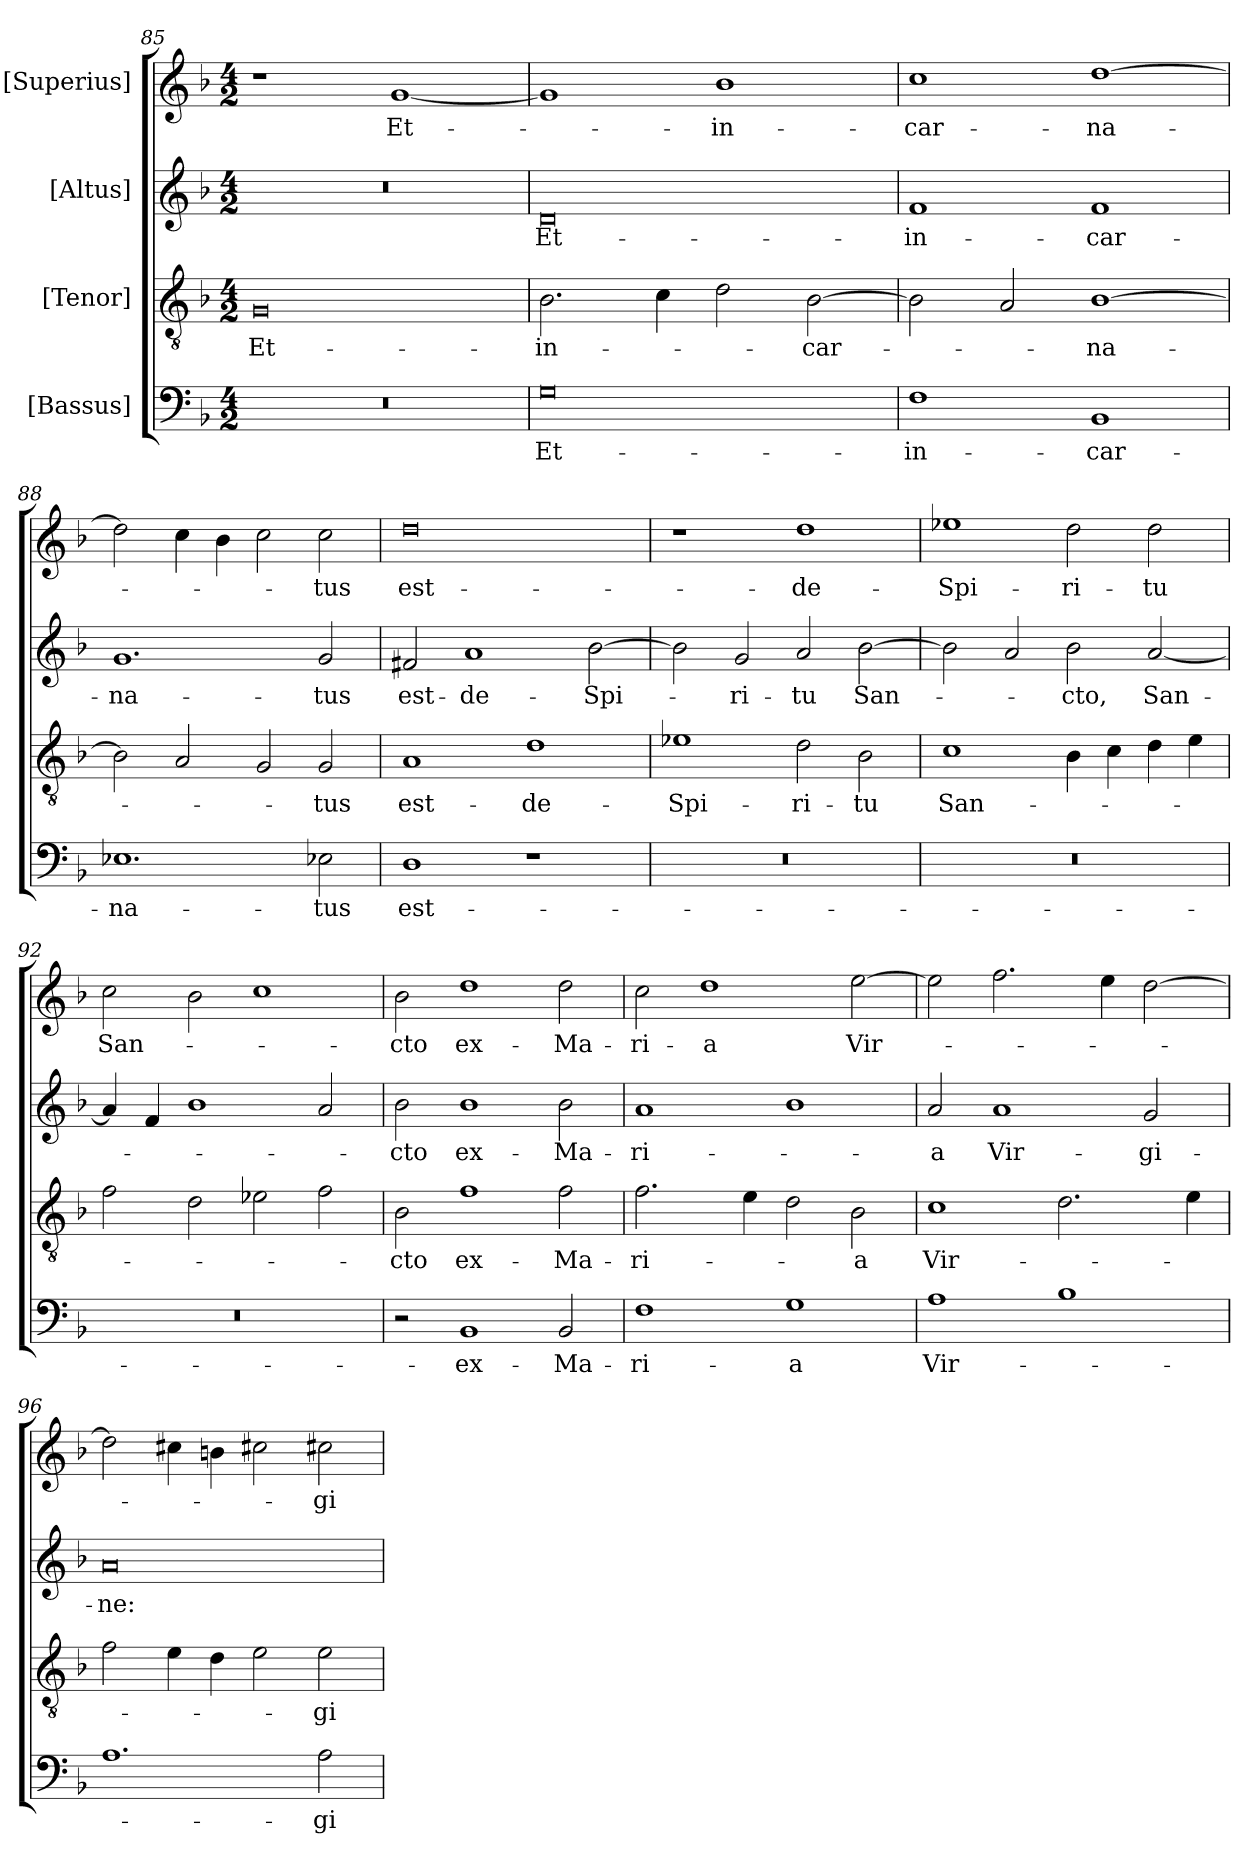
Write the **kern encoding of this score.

**kern	**text	**kern	**text	**kern	**text	**kern	**text
*part4	*part4	*part3	*part3	*part2	*part2	*part1	*part1
*staff4	*staff4	*staff3	*staff3	*staff2	*staff2	*staff1	*staff1
*I"[Bassus]	*	*I"[Tenor]	*	*I"[Altus]	*	*I"[Superius]	*
*clefF4	*	*clefGv2	*	*clefG2	*	*clefG2	*
*k[b-]	*	*k[b-]	*	*k[b-]	*	*k[b-]	*
*M4/2	*	*M4/2	*	*M4/2	*	*M4/2	*
=85	=85	=85	=85	=85	=85	=85	=85
0r	.	0G/	Et-	0r	.	1r	.
.	.	.	.	.	.	[1g/	Et-
=86	=86	=86	=86	=86	=86	=86	=86
0G\	Et-	2.B-\	in-	0d/	Et-	1g/]	.
.	.	4c\	.	.	.	.	.
.	.	2d\	.	.	.	1b-\	in-
.	.	[2B-\	-car-	.	.	.	.
=87	=87	=87	=87	=87	=87	=87	=87
1F\	in-	2B-\]	.	1f/	in-	1cc\	-car-
.	.	2A/	.	.	.	.	.
1BB-/	-car-	[1B-\	-na-	1f/	-car-	[1dd\	-na-
=88	=88	=88	=88	=88	=88	=88	=88
1.E-X\	-na-	2B-\]	.	1.g/	-na-	2dd\]	.
.	.	2A/	.	.	.	4cc\	.
.	.	.	.	.	.	4b-\	.
.	.	2G/	.	.	.	2cc\	.
2E-X\	-tus	2G/	-tus	2g/	-tus	2cc\	-tus
=89	=89	=89	=89	=89	=89	=89	=89
1D\	est-	1A/	est-	2f#X/	est-	0dd\	est-
.	.	.	.	1a/	de-	.	.
1r	.	1d\	de-	.	.	.	.
.	.	.	.	[2b-\	Spi-	.	.
=90	=90	=90	=90	=90	=90	=90	=90
0r	.	1e-X\	Spi-	2b-\]	.	1r	.
.	.	.	.	2g/	-ri-	.	.
.	.	2d\	-ri-	2a/	-tu	1dd\	de-
.	.	2B-\	-tu	[2b-\	San-	.	.
=91	=91	=91	=91	=91	=91	=91	=91
0r	.	1c\	San-	2b-\]	.	1ee-X\	Spi-
.	.	.	.	2a/	.	.	.
.	.	4B-\	.	2b-\	-cto,	2dd\	-ri-
.	.	4c\	.	.	.	.	.
.	.	4d\	.	[2a/	San-	2dd\	-tu
.	.	4e\	.	.	.	.	.
=92	=92	=92	=92	=92	=92	=92	=92
0r	.	2f\	.	4a/]	.	2cc\	San-
.	.	.	.	4f/	.	.	.
.	.	2d\	.	1b-\	.	2b-\	.
.	.	2e-X\	.	.	.	1cc\	.
.	.	2f\	.	2a/	.	.	.
=93	=93	=93	=93	=93	=93	=93	=93
2r	.	2B-\	-cto	2b-\	-cto	2b-\	-cto
1BB-/	ex-	1f\	ex-	1b-\	ex-	1dd\	ex-
2BB-/	Ma-	2f\	Ma-	2b-\	Ma-	2dd\	Ma-
=94	=94	=94	=94	=94	=94	=94	=94
1F\	-ri-	2.f\	-ri-	1a/	-ri-	2cc\	-ri-
.	.	.	.	.	.	1dd\	-a
.	.	4e\	.	.	.	.	.
1G\	-a	2d\	.	1b-\	.	.	.
.	.	2B-\	-a	.	.	[2ee\	Vir-
=95	=95	=95	=95	=95	=95	=95	=95
1A\	Vir-	1c\	Vir-	2a/	-a	2ee\]	.
.	.	.	.	1a/	Vir-	2.ff\	.
1B-\	.	2.d\	.	.	.	.	.
.	.	.	.	.	.	4ee\	.
.	.	.	.	2g/	-gi-	[2dd\	.
.	.	4e\	.	.	.	.	.
=96	=96	=96	=96	=96	=96	=96	=96
1.A\	.	2f\	.	0a/	-ne:	2dd\]	.
.	.	4e\	.	.	.	4cc#X\	.
.	.	4d\	.	.	.	4bn\	.
.	.	2e\	.	.	.	2cc#X\	.
2A\	-gi-	2e\	-gi-	.	.	2cc#X\	-gi-
=	=	=	=	=	=	=	=
*-	*-	*-	*-	*-	*-	*-	*-
